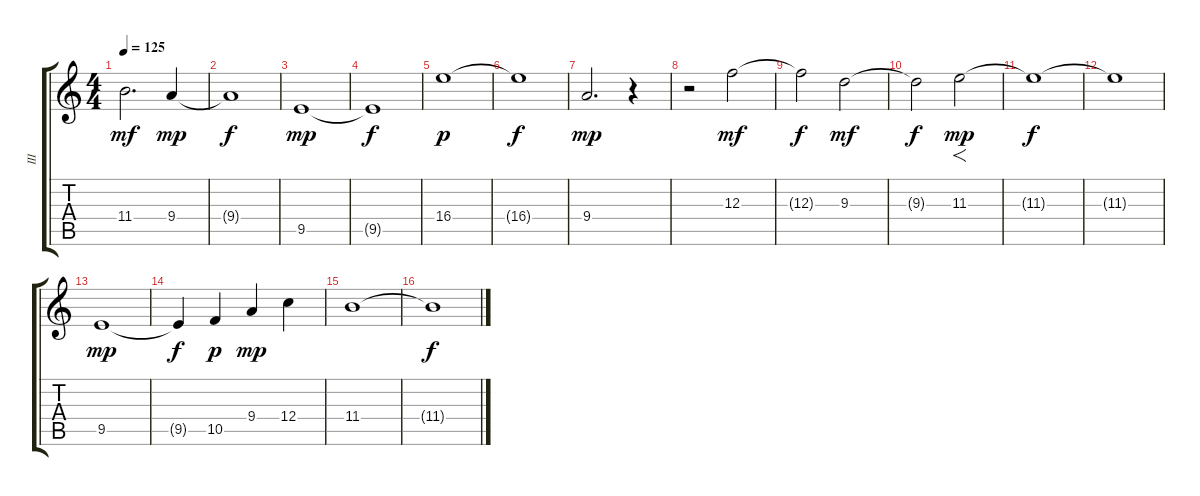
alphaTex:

\track ("III" "III") {instrument distortionguitar}
\staff {score tabs}
\tuning (D4 A3 F3 C3 G2 D2) {hide}
\ts (4 4)
\tempo 125
\clef g2
\ks c
11.4.2{d dy mf} 9.4.4{dy mp} |
9.4{t}.1{dy f} |
9.5.1{dy mp} |
9.5{t}.1{dy f} |
16.4.1{dy p} |
16.4{t}.1{dy f} |
9.4.2{d dy mp volume 6} r.4 |
r.2{volume 13} 12.3.2{dy mf} |
12.3{t}.2{dy f volume 6} 9.3.2{dy mf volume 13} |
9.3{t}.2{dy f volume 9} 11.3.2{f dy mp volume 13} |
11.3{t}.1{dy f} |
11.3{t}.1 |
9.5.1{dy mp} |
9.5{t}.4{dy f} 10.5.4{dy p} 9.4.4{dy mp} 12.4.4 |
11.4.1 |
11.4{t}.1{dy f}
